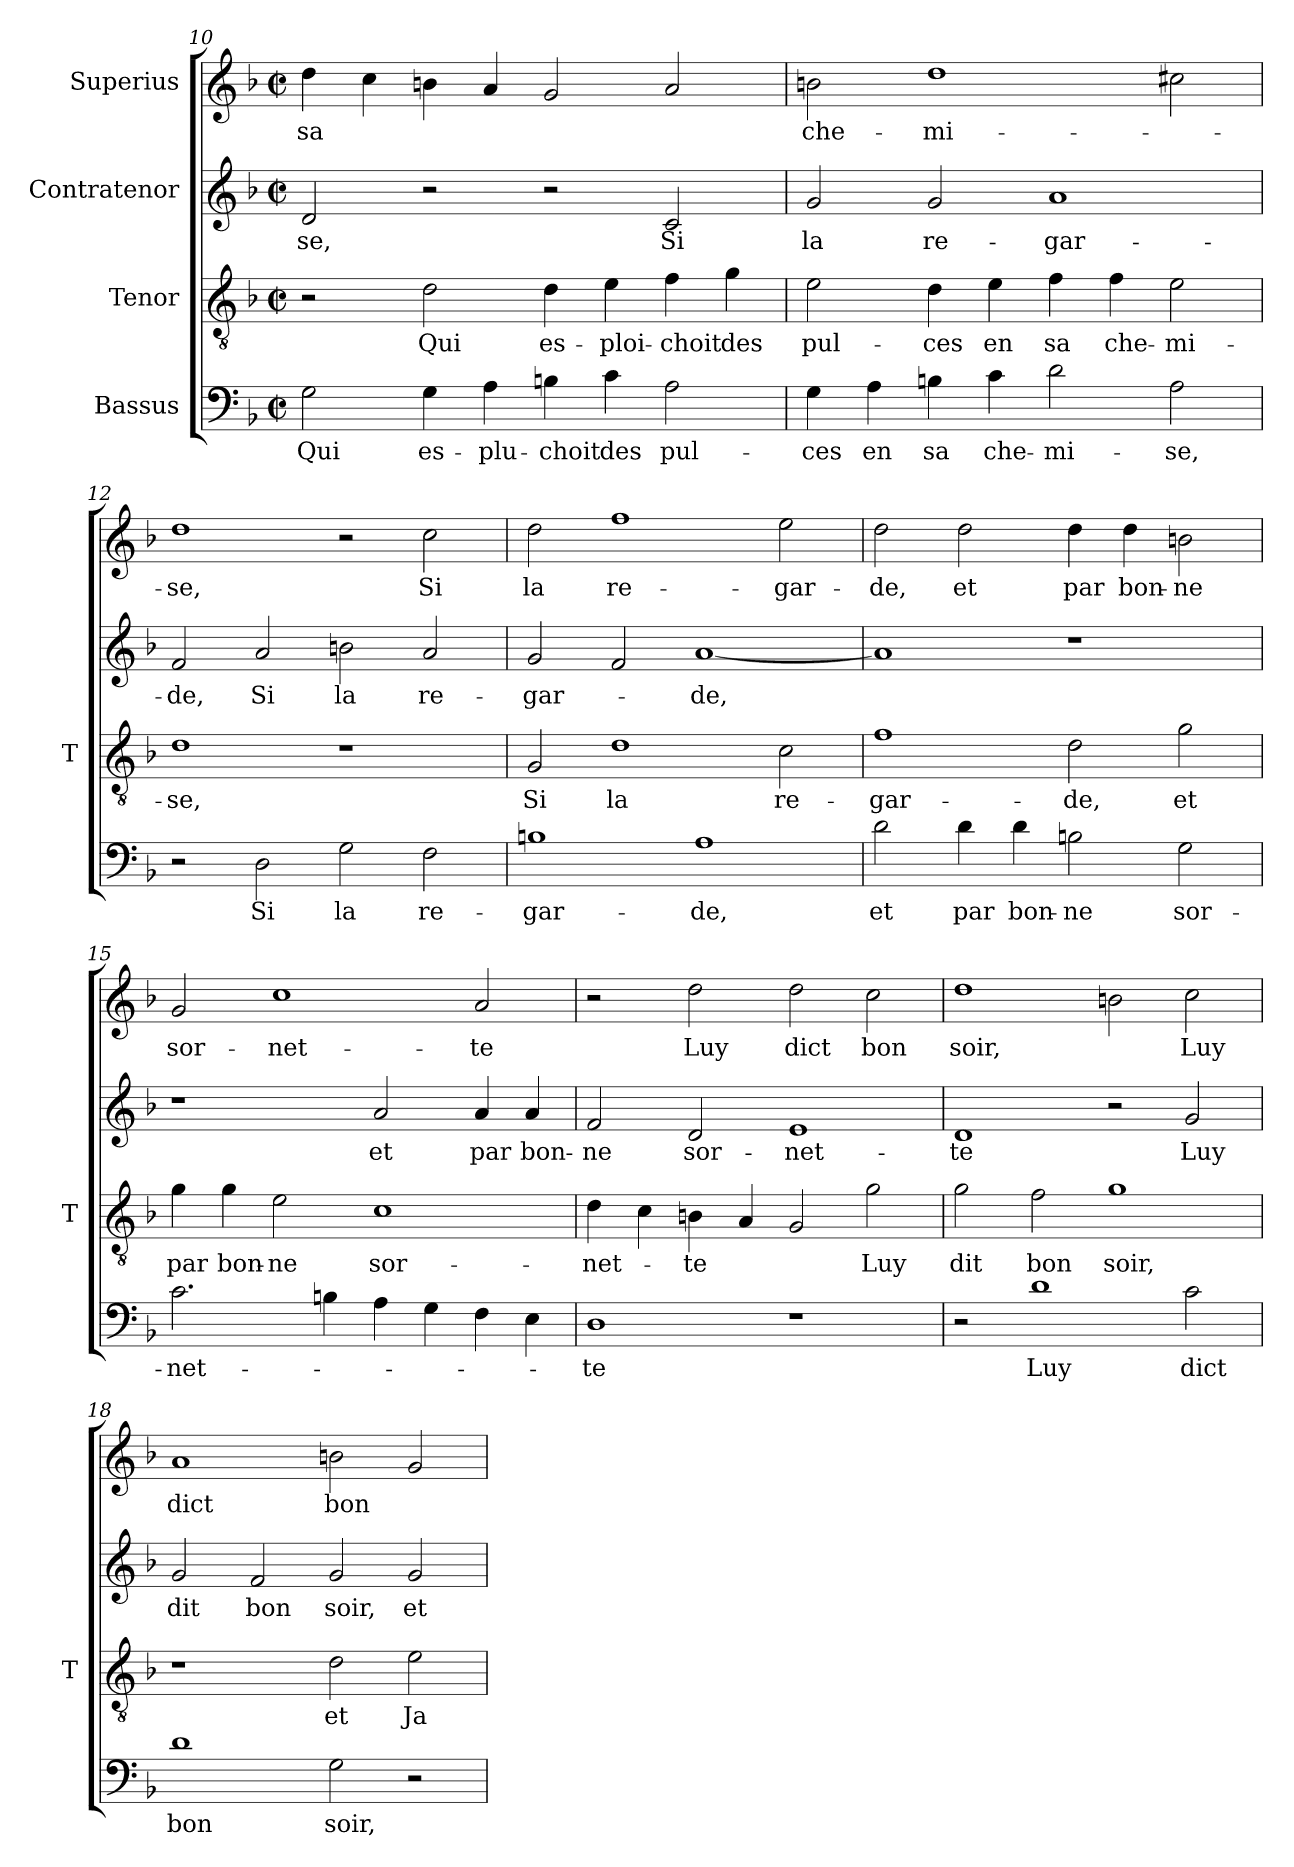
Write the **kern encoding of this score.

**kern	**text	**kern	**text	**kern	**text	**kern	**text
*part4	*part4	*part3	*part3	*part2	*part2	*part1	*part1
*staff4	*staff4	*staff3	*staff3	*staff2	*staff2	*staff1	*staff1
*I"Bassus	*	*I"Tenor	*	*I"Contratenor	*	*I"Superius	*
*	*	*I'T	*	*	*	*	*
*clefF4	*	*clefGv2	*	*clefG2	*	*clefG2	*
*k[b-]	*	*k[b-]	*	*k[b-]	*	*k[b-]	*
*F:	*	*F:	*	*F:	*	*F:	*
*M2/2	*	*M2/2	*	*M2/2	*	*M2/2	*
*met(c|)	*	*met(c|)	*	*met(c|)	*	*met(c|)	*
=10	=10	=10	=10	=10	=10	=10	=10
2G	-Qui	2r	.	2d	-se,	4dd	-sa
.	.	.	.	.	.	4cc	.
4G	es-	2d	-Qui	2r	.	4b	.
4A	plu-	.	.	.	.	4a	.
4B	-choit	4d	es-	2r	.	2g	.
4c	-des	4e	ploi-	.	.	.	.
2A	pul-	4f	-choit	2c	-Si	2a	.
.	.	4g	-des	.	.	.	.
=11	=11	=11	=11	=11	=11	=11	=11
4G	-ces	2e	pul-	2g	-la	2b	che-
4A	-en	.	.	.	.	.	.
4B	-sa	4d	-ces	2g	re-	1dd	mi-
4c	che-	4e	-en	.	.	.	.
2d	mi-	4f	-sa	1a	gar-	.	.
.	.	4f	che-	.	.	.	.
2A	-se,	2e	mi-	.	.	2cc#X	.
!!LO:LB:g=z
=12	=12	=12	=12	=12	=12	=12	=12
2r	.	1d	-se,	2f	-de,	1dd	-se,
2D	-Si	.	.	2a	-Si	.	.
2G	-la	1r	.	2b	-la	2r	.
2F	re-	.	.	2a	re-	2cc	-Si
=13	=13	=13	=13	=13	=13	=13	=13
1B	gar-	2G	-Si	2g	gar-	2dd	-la
.	.	1d	-la	2f	.	1ff	re-
1A	-de,	.	.	[1a	-de,	.	.
.	.	2c	re-	.	.	2ee	gar-
=14	=14	=14	=14	=14	=14	=14	=14
2d	-et	1f	gar-	1a]	.	2dd	-de,
4d	-par	.	.	.	.	2dd	-et
4d	bon-	.	.	.	.	.	.
2B	-ne	2d	-de,	1r	.	4dd	-par
.	.	.	.	.	.	4dd	bon-
2G	sor-	2g	-et	.	.	2b	-ne
=15	=15	=15	=15	=15	=15	=15	=15
2.c	net-	4g	-par	1r	.	2g	sor-
.	.	4g	bon-	.	.	.	.
.	.	2e	-ne	.	.	1cc	net-
4B	.	.	.	.	.	.	.
4A	.	1c	sor-	2a	-et	.	.
4G	.	.	.	.	.	.	.
4F	.	.	.	4a	-par	2a	-te
4E	.	.	.	4a	bon-	.	.
!!LO:PB:g=z
=16	=16	=16	=16	=16	=16	=16	=16
1D	-te	4d	net-	2f	-ne	2r	.
.	.	4c	.	.	.	.	.
.	.	4B	-te	2d	sor-	2dd	-Luy
.	.	4A	.	.	.	.	.
1r	.	2G	.	1e	net-	2dd	-dict
.	.	2g	-Luy	.	.	2cc	-bon
=17	=17	=17	=17	=17	=17	=17	=17
2r	.	2g	-dit	1d	-te	1dd	-soir,
1d	-Luy	2f	-bon	.	.	.	.
.	.	1g	-soir,	2r	.	2b	.
2c	-dict	.	.	2g	-Luy	2cc	-Luy
=18	=18	=18	=18	=18	=18	=18	=18
1d	-bon	1r	.	2g	-dit	1a	-dict
.	.	.	.	2f	-bon	.	.
2G	-soir,	2d	-et	2g	-soir,	2b	-bon
2r	.	2e	Ja-	2g	-et	2g	.
=	=	=	=	=	=	=	=
*-	*-	*-	*-	*-	*-	*-	*-
